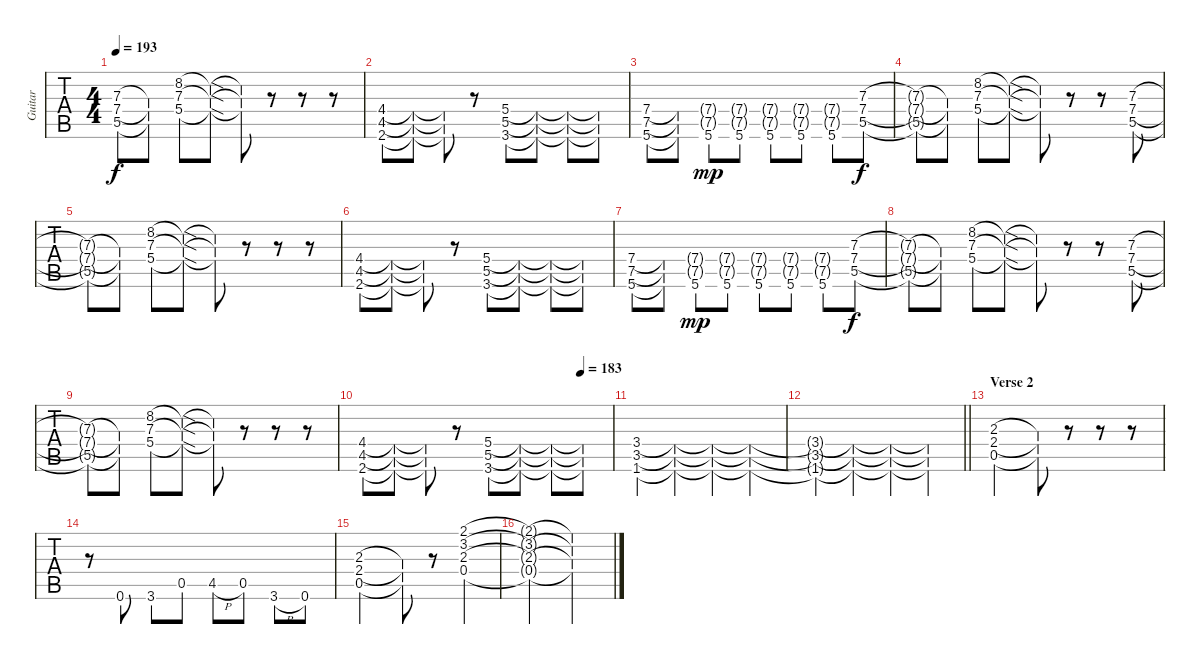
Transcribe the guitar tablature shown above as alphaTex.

\track ("Guitar" "Guitar") {instrument overdrivenguitar}
\staff {tabs}
\tuning (E4 B3 G3 D3 A2 E2) {hide}
\ts (4 4)
\tempo 193
\clef g2
\ks c
(7.3{t} 7.4{t} 5.5{t}).8{dy f} (7.3{t} 7.4{t} 5.5{t}).8 (8.2 7.3 5.4).8 (8.2{sod t} 7.3{sod t} 5.4{sod t}).8 (8.2{t} 7.3{t} 5.4{t}).8 r.8 r.8 r.8 |
(4.4 4.5 2.6).8 (4.4{t} 4.5{t} 2.6{t}).8 (4.4{t} 4.5{t} 2.6{t}).8 r.8 (5.4 5.5 3.6).8 (5.4{t} 5.5{t} 3.6{t}).8 (5.4{t} 5.5{t} 3.6{t}).8 (5.4{t} 5.5{t} 3.6{t}).8 |
(7.4 7.5 5.6).8 (7.4{t} 7.5{t} 5.6{t}).8 (7.4{g} 7.5{g} 5.6).8{dy mp} (7.4{g} 7.5{g} 5.6).8 (7.4{g} 7.5{g} 5.6).8 (7.4{g} 7.5{g} 5.6).8 (7.4{g} 7.5{g} 5.6).8 (7.3 7.4 5.5).8{dy f} |
(7.3{t} 7.4{t} 5.5{t}).8 (7.3{t} 7.4{t} 5.5{t}).8 (8.2 7.3 5.4).8 (8.2{sod t} 7.3{sod t} 5.4{sod t}).8 (8.2{t} 7.3{t} 5.4{t}).8 r.8 r.8 (7.3 7.4 5.5).8 |
(7.3{t} 7.4{t} 5.5{t}).8 (7.3{t} 7.4{t} 5.5{t}).8 (8.2 7.3 5.4).8 (8.2{sod t} 7.3{sod t} 5.4{sod t}).8 (8.2{t} 7.3{t} 5.4{t}).8 r.8 r.8 r.8 |
(4.4 4.5 2.6).8 (4.4{t} 4.5{t} 2.6{t}).8 (4.4{t} 4.5{t} 2.6{t}).8 r.8 (5.4 5.5 3.6).8 (5.4{t} 5.5{t} 3.6{t}).8 (5.4{t} 5.5{t} 3.6{t}).8 (5.4{t} 5.5{t} 3.6{t}).8 |
(7.4 7.5 5.6).8 (7.4{t} 7.5{t} 5.6{t}).8 (7.4{g} 7.5{g} 5.6).8{dy mp} (7.4{g} 7.5{g} 5.6).8 (7.4{g} 7.5{g} 5.6).8 (7.4{g} 7.5{g} 5.6).8 (7.4{g} 7.5{g} 5.6).8 (7.3 7.4 5.5).8{dy f} |
(7.3{t} 7.4{t} 5.5{t}).8 (7.3{t} 7.4{t} 5.5{t}).8 (8.2 7.3 5.4).8 (8.2{sod t} 7.3{sod t} 5.4{sod t}).8 (8.2{t} 7.3{t} 5.4{t}).8 r.8 r.8 (7.3 7.4 5.5).8 |
(7.3{t} 7.4{t} 5.5{t}).8 (7.3{t} 7.4{t} 5.5{t}).8 (8.2 7.3 5.4).8 (8.2{sod t} 7.3{sod t} 5.4{sod t}).8 (8.2{t} 7.3{t} 5.4{t}).8 r.8 r.8 r.8 |
\tempo (183 0.875)
(4.4 4.5 2.6).8 (4.4{t} 4.5{t} 2.6{t}).8 (4.4{t} 4.5{t} 2.6{t}).8 r.8 (5.4 5.5 3.6).8 (5.4{t} 5.5{t} 3.6{t}).8 (5.4{t} 5.5{t} 3.6{t}).8 (5.4{t} 5.5{t} 3.6{t}).8 |
(3.4 3.5 1.6).4 (3.4{t} 3.5{t} 1.6{t}).4 (3.4{t} 3.5{t} 1.6{t}).4 (3.4{t} 3.5{t} 1.6{t}).4 |
\barLineRight lightlight
(3.4{t} 3.5{t} 1.6{t}).4 (3.4{t} 3.5{t} 1.6{t}).4 (3.4{t} 3.5{t} 1.6{t}).4 (3.4{t} 3.5{t} 1.6{t}).4 |
\section ("" "Verse 2")
(2.3 2.4 0.5).2 (2.3{t} 2.4{t} 0.5{t}).8 r.8 r.8 r.8 |
r.8 0.6.8 3.6.8 0.5.8 4.5{h}.8 0.5.8 3.6{h}.8 0.6.8 |
(2.3 2.4 0.5).2 (2.3{t} 2.4{t} 0.5{t}).8 r.8 (2.1 3.2 2.3 0.4).4 |
(2.1{t} 3.2{t} 2.3{t} 0.4{t}).2 (2.1{t} 3.2{t} 2.3{t} 0.4{t}).2
